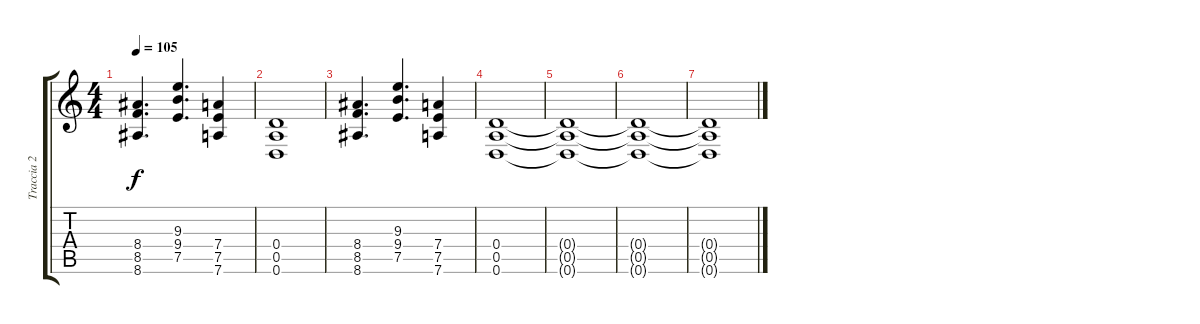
\track ("Traccia 2" "Traccia 2") {instrument distortionguitar}
\staff {score tabs}
\tuning (E4 A3 G3 D3 A2 D2) {hide}
\ts (4 4)
\tempo 105
\clef g2
\ks c
(8.4 8.5 8.6).4{d dy f} (9.3 9.4 7.5).4{d} (7.4 7.5 7.6).4 |
(0.4 0.5 0.6).1 |
(8.4 8.5 8.6).4{d} (9.3 9.4 7.5).4{d} (7.4 7.5 7.6).4 |
(0.4 0.5 0.6).1 |
(0.4{t} 0.5{t} 0.6{t}).1 |
(0.4{t} 0.5{t} 0.6{t}).1 |
(0.4{t} 0.5{t} 0.6{t}).1
